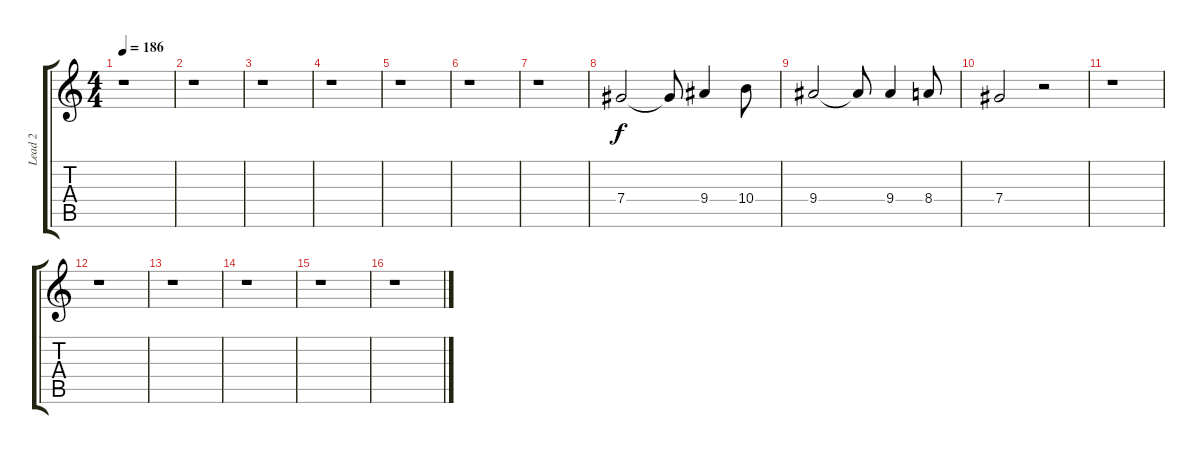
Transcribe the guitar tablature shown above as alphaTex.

\track ("Lead 2" "Lead 2") {instrument overdrivenguitar}
\staff {score tabs}
\tuning (Eb4 Bb3 Gb3 Db3 Ab2 Eb2) {hide}
\ts (4 4)
\tempo 186
\clef g2
\ks c
r.1{dy f} |
r.1 |
r.1 |
r.1 |
r.1 |
r.1 |
r.1 |
7.4.2 7.4{t}.8 9.4.4 10.4.8 |
9.4.2 9.4{t}.8 9.4.4 8.4.8 |
7.4.2 r.2 |
r.1 |
r.1 |
r.1 |
r.1 |
r.1 |
r.1
